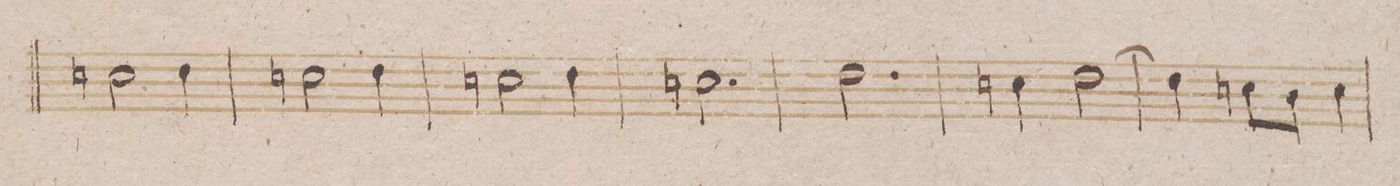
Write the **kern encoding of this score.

**kern	**dynam
*I"Fagotto 2do	*
*clefF4	*
*k[b-e-a-d-]	*
*met(c|)	*
*M3/4	*
2En\	.
4F\	.
=109	=109
2En\	.
4F\	.
=110	=110
2En\	.
4F\	.
=111	=111
2.En\	.
=112	=112
2.F\	.
=113	=113
4En\	.
[2F\	.
=114	=114
4F\]	.
8En\L	.
8D-\J	.
4E\	.
=115	=115
*-	*-
